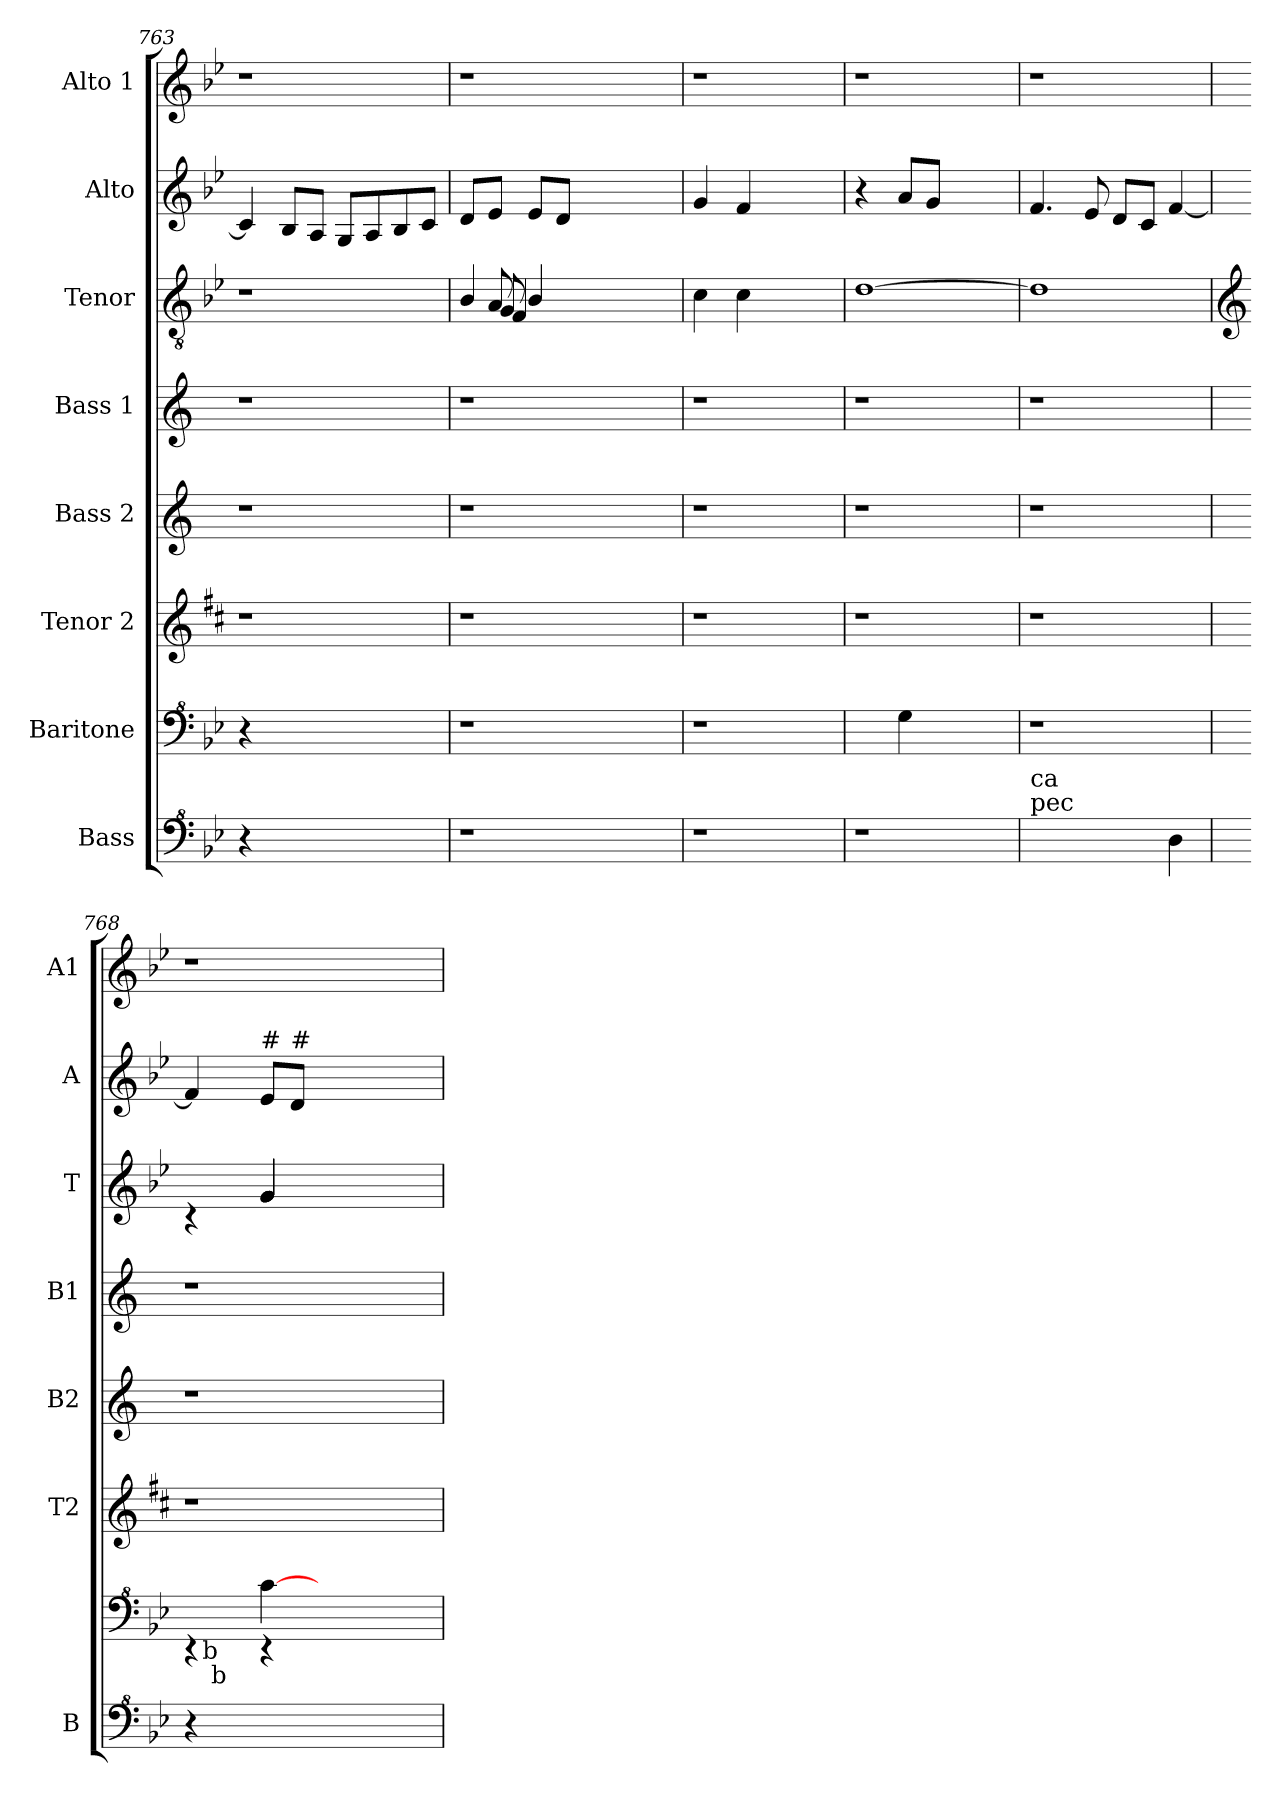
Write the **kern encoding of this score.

**kern	**kern	**kern	**kern	**kern	**kern	**kern	**kern
*part8	*part7	*part6	*part5	*part4	*part3	*part2	*part1
*staff8	*staff7	*staff6	*staff5	*staff4	*staff3	*staff2	*staff1
*I"Bass	*I"Baritone	*I"Tenor 2	*I"Bass 2	*I"Bass 1	*I"Tenor	*I"Alto	*I"Alto 1
*I'B	*	*I'T2	*I'B2	*I'B1	*I'T	*I'A	*I'A1
!!LO:LB:g=z
*clefF^4	*clefF^4	*clefG2	*clefG2	*clefG2	*clefGv2	*clefG2	*clefG2
*	*	*ITrd1c2	*	*	*ITrd1c2	*ITrd1c2	*ITrd1c2
*k[b-e-]	*k[b-e-]	*k[]	*k[]	*k[]	*k[b-e-a-d-]	*k[b-e-a-d-]	*k[b-e-a-d-]
*B-:	*B-:	*C:	*C:	*C:	*A-:	*A-:	*A-:
=763	=763	=763	=763	=763	=763	=763	=763
4r	4r	1r	1r	1r	1r	4B-/]	1r
2.ryy	2.ryy	.	.	.	.	8A-/L	.
.	.	.	.	.	.	8G/J	.
.	.	.	.	.	.	8F/L	.
.	.	.	.	.	.	8G/	.
.	.	.	.	.	.	8A-/	.
.	.	.	.	.	.	8B-/J	.
=764	=764	=764	=764	=764	=764	=764	=764
*	*	*	*	*	*^	*	*
*	*	*	*	*	*	*^	*	*
*	*	*	*	*	*	*	*^	*	*
1r	1r	1r	1r	1r	4A-/	8ryy	8ryy	8ryy	8c/L	1r
.	.	.	.	.	.	8G/	8F/	4E-/	8d-/J	.
.	.	.	.	.	4A-/	2ryy	2ryy	.	8d-/L	.
.	.	.	.	.	.	.	.	2ryy	8c/J	.
.	.	.	.	.	2ryy	.	.	.	2ryy	.
.	.	.	.	.	.	4ryy	4ryy	.	.	.
.	.	.	.	.	.	.	.	8ryy	.	.
*	*	*	*	*	*v	*v	*v	*v	*	*
=765	=765	=765	=765	=765	=765	=765	=765
1r	1r	1r	1r	1r	4B-\	4f/	1r
.	.	.	.	.	4B-\	4e-/	.
.	.	.	.	.	2ryy	2ryy	.
=766	=766	=766	=766	=766	=766	=766	=766
1r	4ryy	1r	1r	1r	[>1c	4r	1r
.	4g\	.	.	.	.	8g/L	.
.	.	.	.	.	.	8f/J	.
.	2ryy	.	.	.	.	2ryy	.
=767	=767	=767	=767	=767	=767	=767	=767
!LO:TX:a:t=pec	!	!	!	!	!	!	!
!LO:TX:a:t=ca	!	!	!	!	!	!	!
2.ryy	1r	1r	1r	1r	1c]	4.e-/	1r
.	.	.	.	.	.	8d-/	.
.	.	.	.	.	.	8c/L	.
.	.	.	.	.	.	8B-/J	.
4d\	.	.	.	.	.	[<4e-/	.
!!LO:LB:g=z
=768	=768	=768	=768	=768	=768	=768	=768
*	*	*	*	*	*clefG2	*	*
*	*^	*	*	*	*^	*	*
*	*	*^	*	*	*	*	*^	*	*
*	*	*	*	*	*	*	*	*	*^	*	*
4r	64ryy	4rE	4ryy	1r	1r	1r	32ryy	4rc	4ryy	4ryy	4e-/]	1r
.	64ryy	.	.	.	.	.	.	.	.	.	.	.
!	!LO:TX:b:t=b	!	!	!	!	!	!	!	!	!	!	!
.	64ryy	.	.	.	.	.	2ryy	.	.	.	.	.
!	!LO:TX:b:t=b	!	!	!	!	!	!	!	!	!	!	!
.	32ryy	.	.	.	.	.	.	.	.	.	.	.
.	2ryy	.	.	.	.	.	.	.	.	.	.	.
!	!	!	!	!	!	!	!	!	!	!	!LO:TX:a:t=#	!
2.ryy	.	4rE	[>4cc\	.	.	.	.	4f/	4f/	4f/	8d-/L	.
!	!	!	!	!	!	!	!	!	!	!	!LO:TX:a:t=#	!
.	.	.	.	.	.	.	.	.	.	.	8c/J	.
.	.	2ryy	2ryy	.	.	.	.	2ryy	2ryy	2ryy	2ryy	.
.	.	.	.	.	.	.	4...ryy	.	.	.	.	.
.	4ryy	.	.	.	.	.	.	.	.	.	.	.
.	8ryy	.	.	.	.	.	.	.	.	.	.	.
.	32.ryy	.	.	.	.	.	.	.	.	.	.	.
*	*v	*v	*v	*	*	*	*v	*v	*v	*v	*	*
=	=	=	=	=	=	=	=
*-	*-	*-	*-	*-	*-	*-	*-
